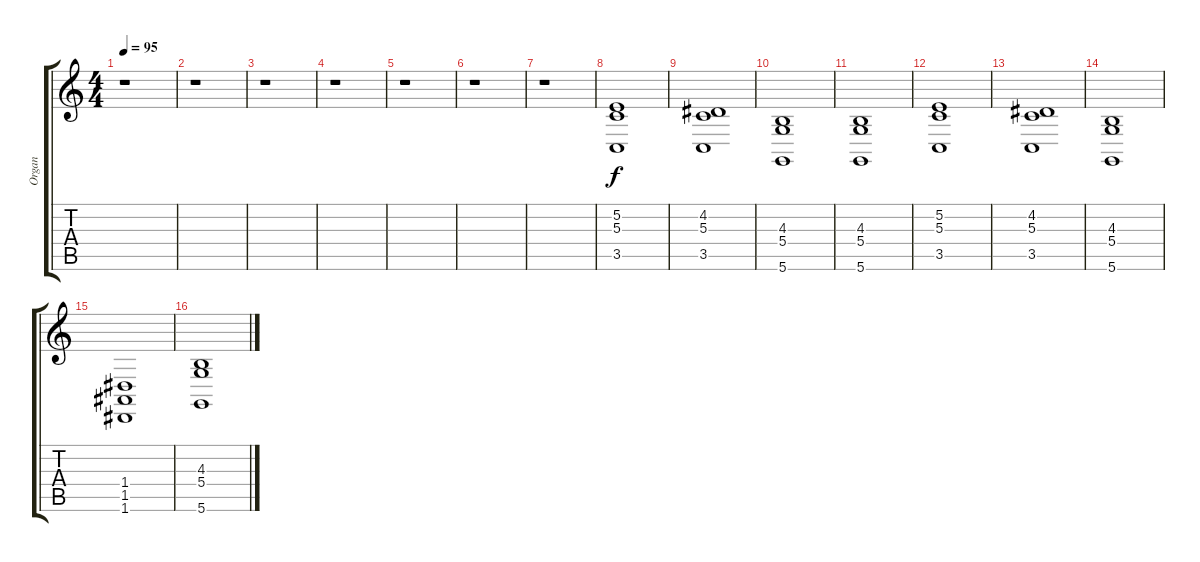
\track ("Organ" "Organ") {instrument drawbarorgan}
\staff {score tabs}
\tuning (E4 B3 G3 D3 A2 D2) {hide}
\ts (4 4)
\tempo 95
\clef g2
\ks c
r.1{dy f} |
r.1 |
r.1 |
r.1 |
r.1 |
r.1 |
r.1 |
(5.2 5.3 3.5).1 |
(4.2 5.3 3.5).1 |
(4.3 5.4 5.6).1 |
(4.3 5.4 5.6).1 |
(5.2 5.3 3.5).1 |
(4.2 5.3 3.5).1 |
(4.3 5.4 5.6).1 |
(1.4 1.5 1.6).1 |
(4.3 5.4 5.6).1
